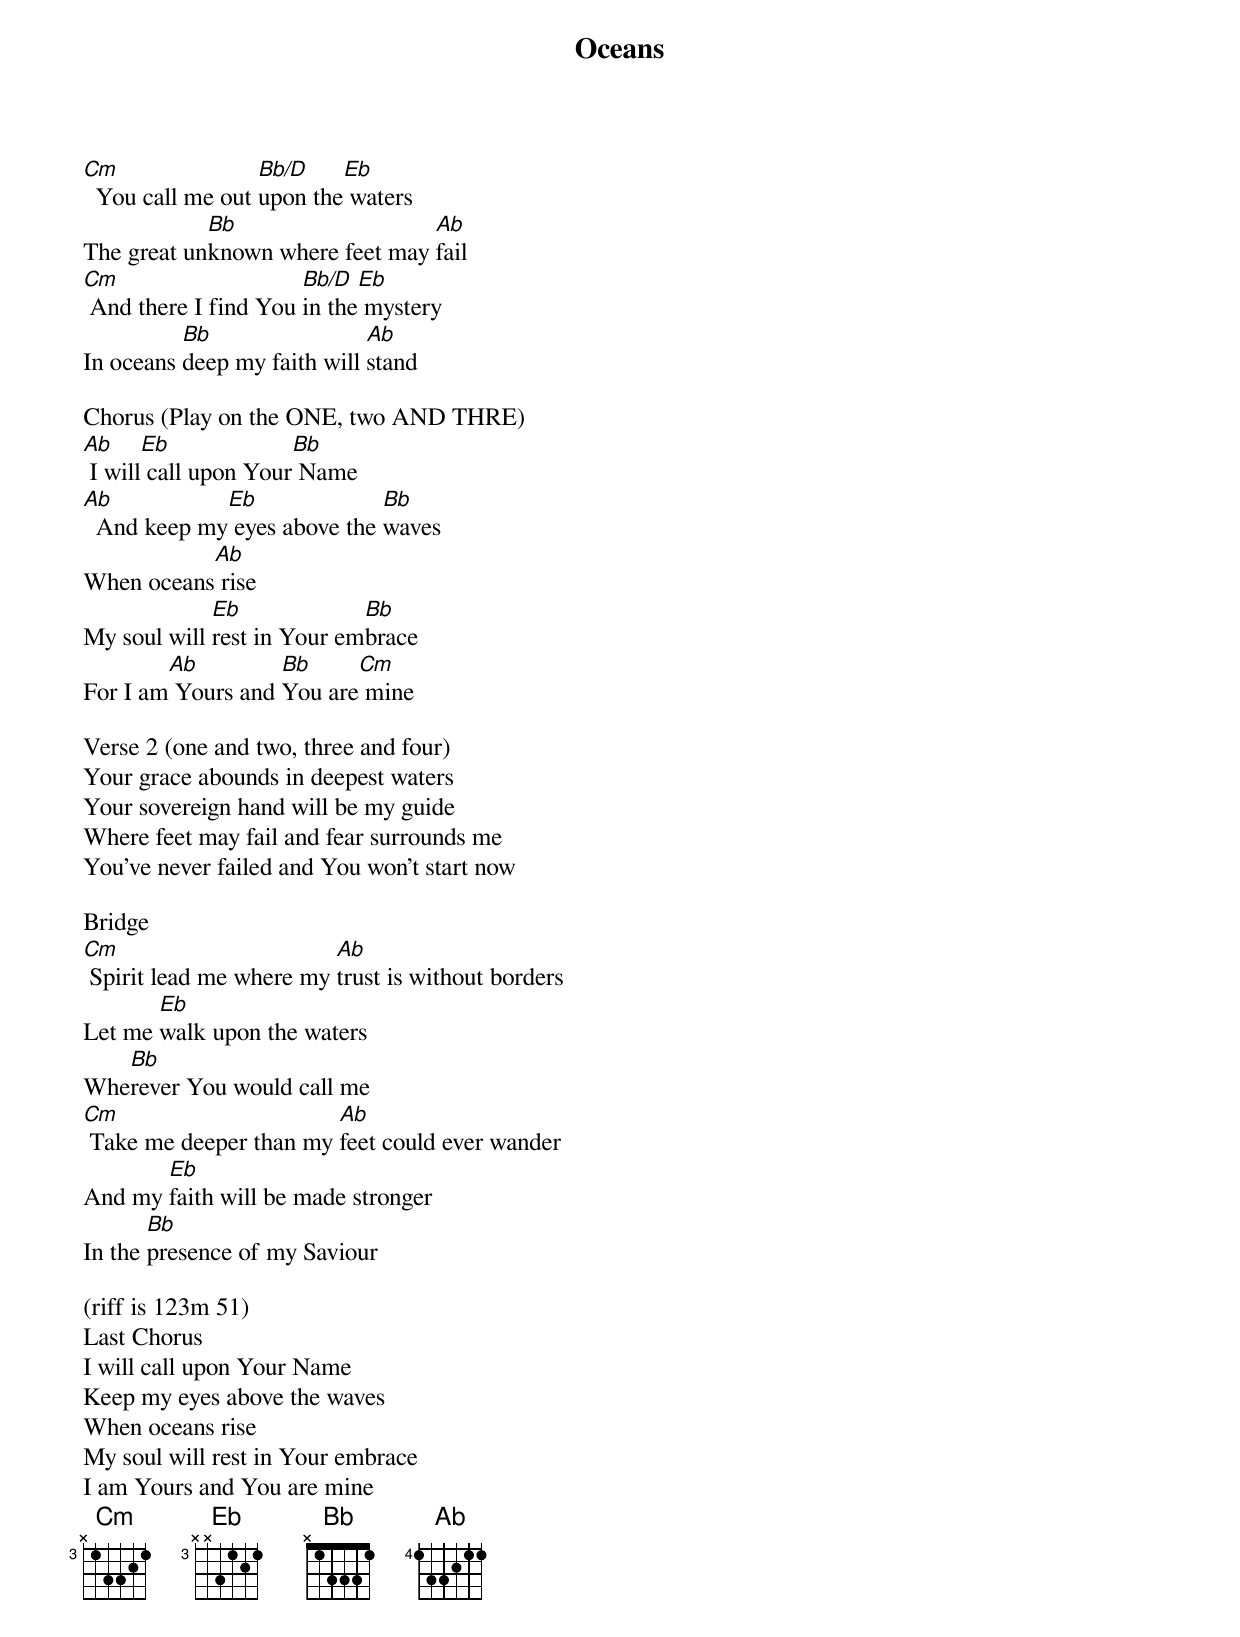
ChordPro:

{t:Oceans}
[Cm]  You call me out [Bb/D]upon the[Eb] waters
The great un[Bb]known where feet may [Ab]fail
[Cm] And there I find You [Bb/D]in the[Eb] mystery
In oceans [Bb]deep my faith will [Ab]stand

Chorus (Play on the ONE, two AND THRE)
[Ab] I will[Eb] call upon Your[Bb] Name
[Ab]  And keep my[Eb] eyes above the [Bb]waves
When oceans[Ab] rise
My soul will [Eb]rest in Your em[Bb]brace
For I am[Ab] Yours and [Bb]You are[Cm] mine

Verse 2 (one and two, three and four)
Your grace abounds in deepest waters
Your sovereign hand will be my guide
Where feet may fail and fear surrounds me
You've never failed and You won't start now

Bridge
[Cm] Spirit lead me where my [Ab]trust is without borders
Let me [Eb]walk upon the waters
Whe[Bb]rever You would call me
[Cm] Take me deeper than my [Ab]feet could ever wander
And my [Eb]faith will be made stronger
In the [Bb]presence of my Saviour

(riff is 123m 51)
Last Chorus
I will call upon Your Name
Keep my eyes above the waves
When oceans rise
My soul will rest in Your embrace
I am Yours and You are mine
